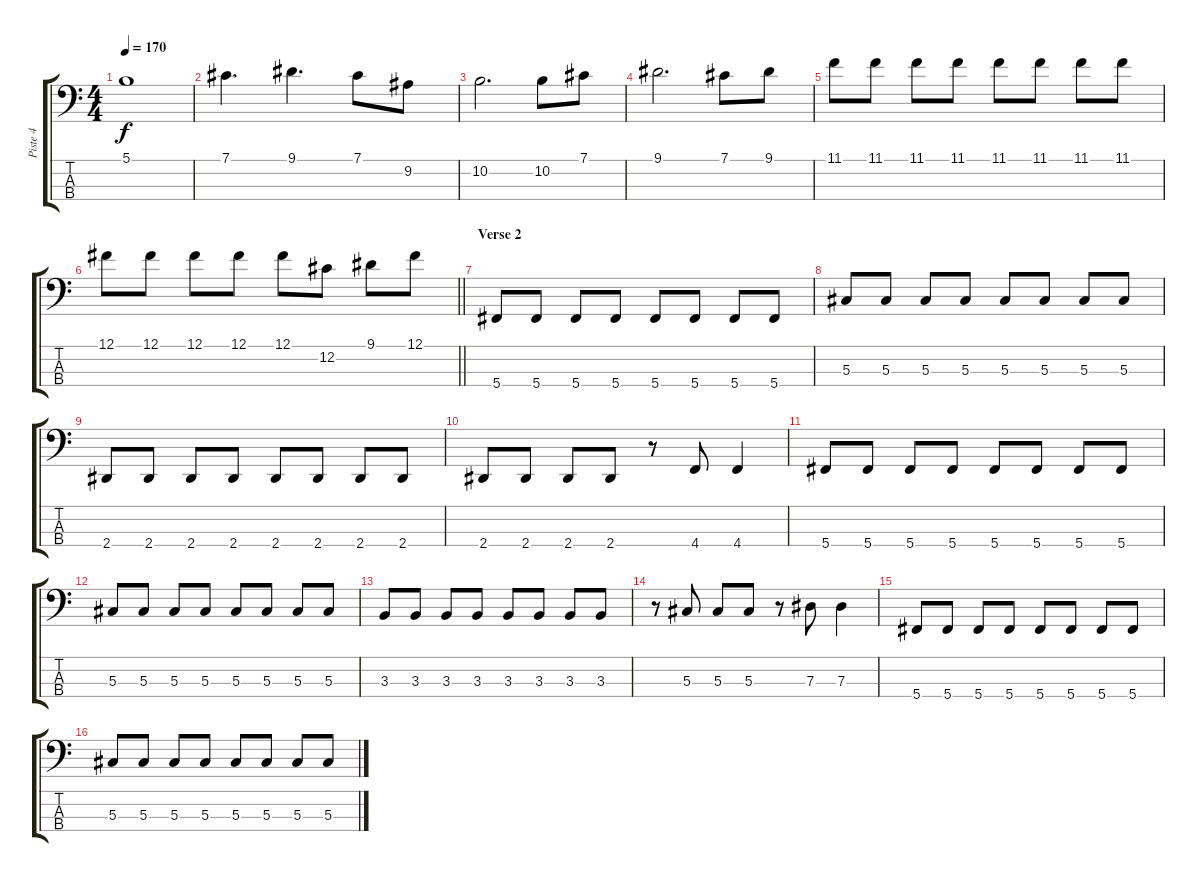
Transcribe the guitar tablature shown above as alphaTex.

\track ("Piste 4" "Piste 4") {instrument electricbasspick}
\staff {score tabs}
\tuning (Gb2 Db2 Ab1 Db1) {hide}
\ts (4 4)
\tempo 170
\clef f4
\ks c
5.1.1{dy f} |
7.1.4{d} 9.1.4{d} 7.1.8 9.2.8 |
10.2.2{d} 10.2.8 7.1.8 |
9.1.2{d} 7.1.8 9.1.8 |
11.1.8 11.1.8 11.1.8 11.1.8 11.1.8 11.1.8 11.1.8 11.1.8 |
\barLineRight lightlight
12.1.8 12.1.8 12.1.8 12.1.8 12.1.8 12.2.8 9.1.8 12.1.8 |
\section ("" "Verse 2")
5.4.8 5.4.8 5.4.8 5.4.8 5.4.8 5.4.8 5.4.8 5.4.8 |
5.3.8 5.3.8 5.3.8 5.3.8 5.3.8 5.3.8 5.3.8 5.3.8 |
2.4.8 2.4.8 2.4.8 2.4.8 2.4.8 2.4.8 2.4.8 2.4.8 |
2.4.8 2.4.8 2.4.8 2.4.8 r.8 4.4.8 4.4.4 |
5.4.8 5.4.8 5.4.8 5.4.8 5.4.8 5.4.8 5.4.8 5.4.8 |
5.3.8 5.3.8 5.3.8 5.3.8 5.3.8 5.3.8 5.3.8 5.3.8 |
3.3.8 3.3.8 3.3.8 3.3.8 3.3.8 3.3.8 3.3.8 3.3.8 |
r.8 5.3.8 5.3.8 5.3.8 r.8 7.3.8 7.3.4 |
5.4.8 5.4.8 5.4.8 5.4.8 5.4.8 5.4.8 5.4.8 5.4.8 |
5.3.8 5.3.8 5.3.8 5.3.8 5.3.8 5.3.8 5.3.8 5.3.8
